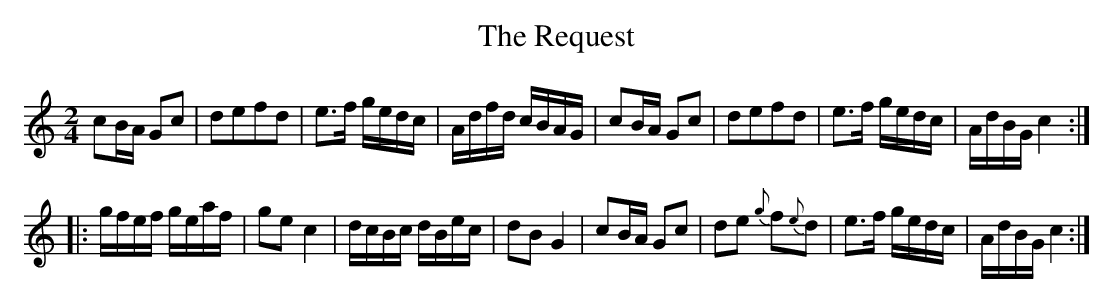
X:1
T:Request, The
M:2/4
L:1/8
K:C
cB/A/ Gc|defd|e>f g/e/d/c/|A/d/f/d/ c/B/A/G/|cB/A/ Gc|defd|e>f g/e/d/c/|A/d/B/G/ c2:|
|:g/f/e/f/ g/e/a/f/|ge c2|d/c/B/c/ d/B/e/c/|dB G2|cB/A/ Gc|de {g}f{e}d|e>f g/e/d/c/|A/d/B/G/ c2:|
